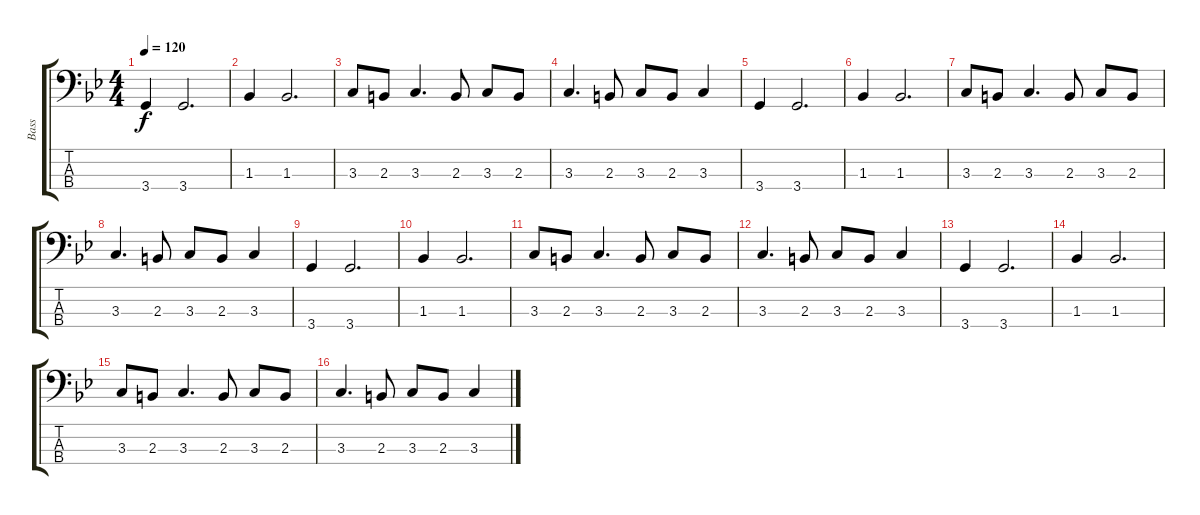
\track ("Bass" "Bass") {instrument electricbassfinger}
\staff {score tabs}
\tuning (G2 D2 A1 E1) {hide}
\ts (4 4)
\tempo 120
\clef f4
\ks bb
3.4.4{dy f} 3.4.2{d} |
1.3.4 1.3.2{d} |
3.3.8 2.3.8 3.3.4{d} 2.3.8 3.3.8 2.3.8 |
3.3.4{d} 2.3.8 3.3.8 2.3.8 3.3.4 |
3.4.4 3.4.2{d} |
1.3.4 1.3.2{d} |
3.3.8 2.3.8 3.3.4{d} 2.3.8 3.3.8 2.3.8 |
3.3.4{d} 2.3.8 3.3.8 2.3.8 3.3.4 |
3.4.4 3.4.2{d} |
1.3.4 1.3.2{d} |
3.3.8 2.3.8 3.3.4{d} 2.3.8 3.3.8 2.3.8 |
3.3.4{d} 2.3.8 3.3.8 2.3.8 3.3.4 |
3.4.4 3.4.2{d} |
1.3.4 1.3.2{d} |
3.3.8 2.3.8 3.3.4{d} 2.3.8 3.3.8 2.3.8 |
3.3.4{d} 2.3.8 3.3.8 2.3.8 3.3.4
